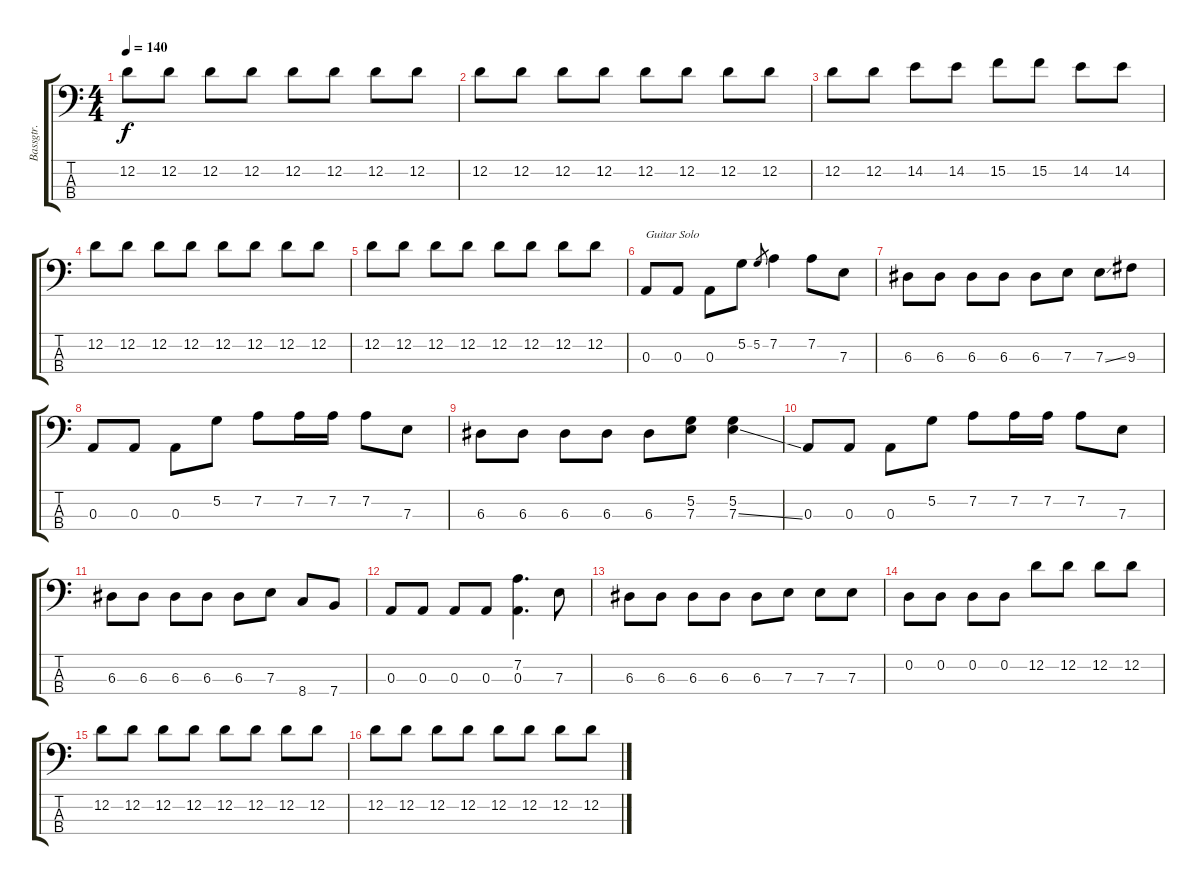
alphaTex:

\track ("Bassgtr." "Bassgtr.") {instrument electricbasspick}
\staff {score tabs}
\tuning (G2 D2 A1 E1) {hide}
\ts (4 4)
\tempo 140
\clef f4
\ks c
12.2.8{dy f} 12.2.8 12.2.8 12.2.8 12.2.8 12.2.8 12.2.8 12.2.8 |
12.2.8 12.2.8 12.2.8 12.2.8 12.2.8 12.2.8 12.2.8 12.2.8 |
12.2.8 12.2.8 14.2.8 14.2.8 15.2.8 15.2.8 14.2.8 14.2.8 |
12.2.8 12.2.8 12.2.8 12.2.8 12.2.8 12.2.8 12.2.8 12.2.8 |
12.2.8 12.2.8 12.2.8 12.2.8 12.2.8 12.2.8 12.2.8 12.2.8 |
0.3.8{txt "Guitar Solo"} 0.3.8 0.3.8 5.2.8 5.2.8{gr} 7.2.4 7.2.8 7.3.8 |
6.3.8 6.3.8 6.3.8 6.3.8 6.3.8 7.3.8 7.3{ss}.8 9.3.8 |
0.3.8 0.3.8 0.3.8 5.2.8 7.2.8 7.2.16 7.2.16 7.2.8 7.3.8 |
6.3.8 6.3.8 6.3.8 6.3.8 6.3.8 (5.2 7.3).8 (5.2 7.3{ss}).4 |
0.3.8 0.3.8 0.3.8 5.2.8 7.2.8 7.2.16 7.2.16 7.2.8 7.3.8 |
6.3.8 6.3.8 6.3.8 6.3.8 6.3.8 7.3.8 8.4.8 7.4.8 |
0.3.8 0.3.8 0.3.8 0.3.8 (7.2 0.3).4{d} 7.3.8 |
6.3.8 6.3.8 6.3.8 6.3.8 6.3.8 7.3.8 7.3.8 7.3.8 |
0.2.8 0.2.8 0.2.8 0.2.8 12.2.8 12.2.8 12.2.8 12.2.8 |
12.2.8 12.2.8 12.2.8 12.2.8 12.2.8 12.2.8 12.2.8 12.2.8 |
12.2.8 12.2.8 12.2.8 12.2.8 12.2.8 12.2.8 12.2.8 12.2.8
